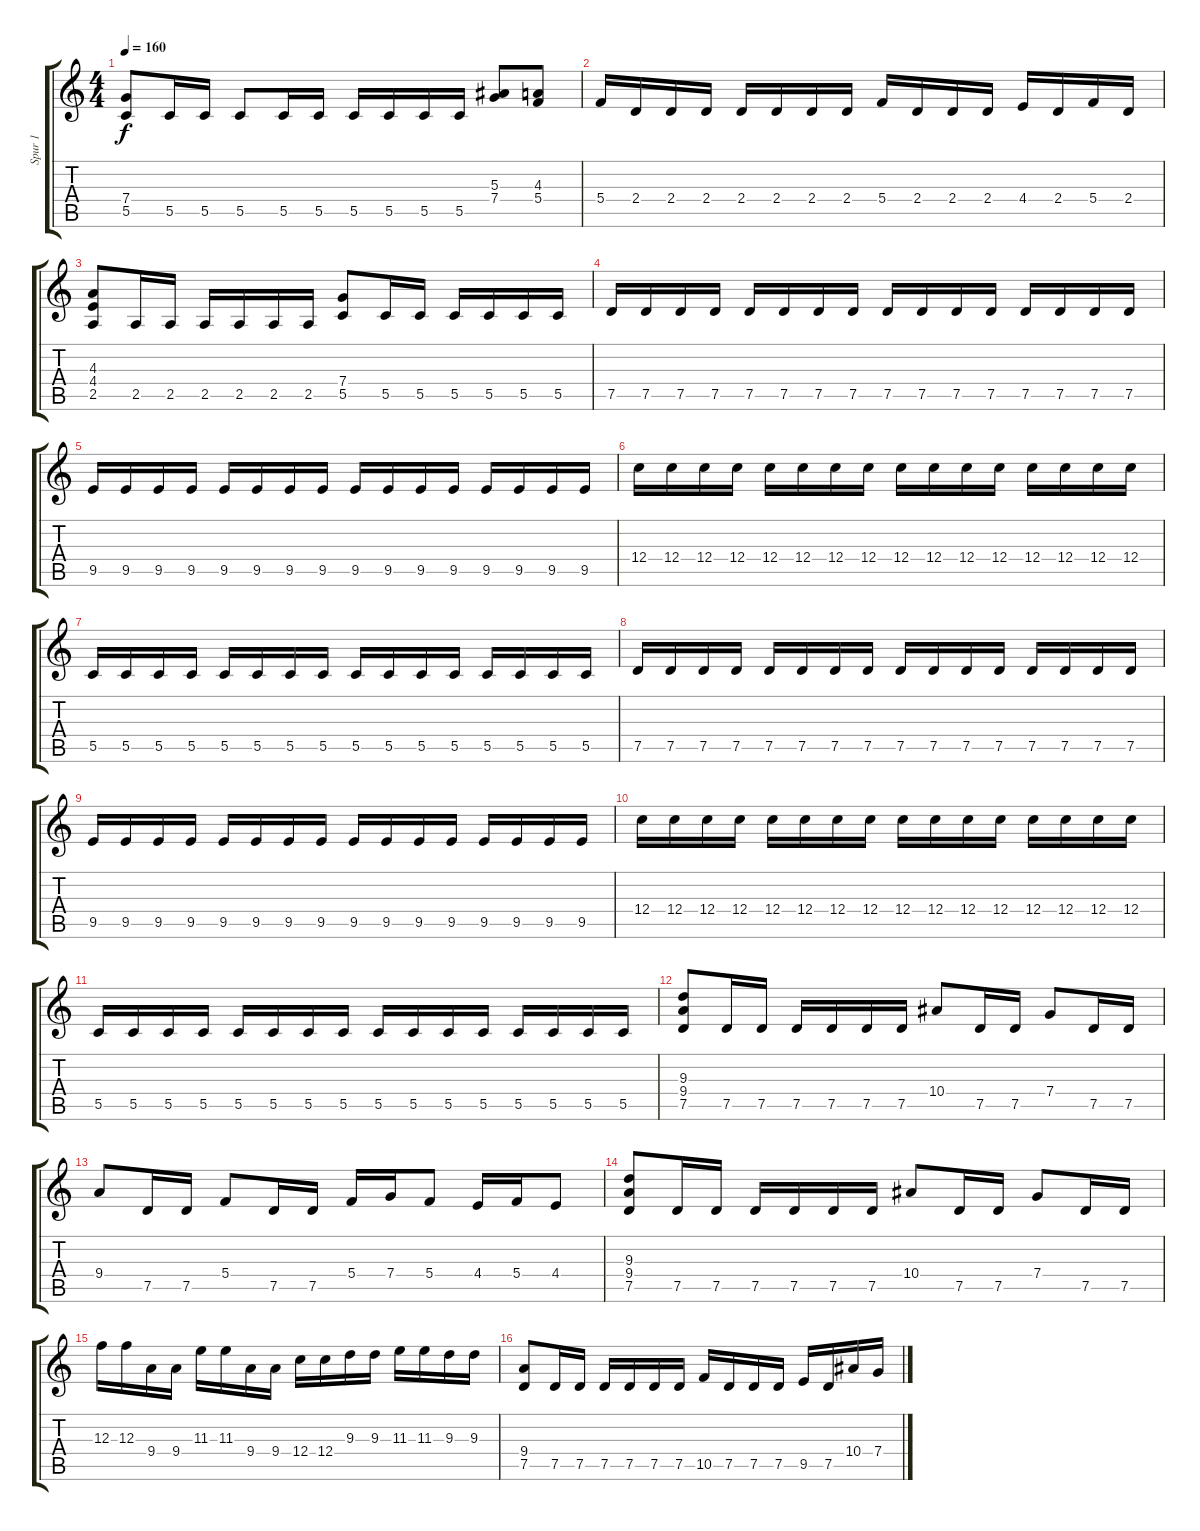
\track ("Spur 1" "Spur 1") {instrument distortionguitar}
\staff {score tabs}
\tuning (D4 A3 F3 C3 G2 D2) {hide}
\ts (4 4)
\tempo 160
\clef g2
\ks c
(7.4 5.5).8{dy f} 5.5.16 5.5.16 5.5.8 5.5.16 5.5.16 5.5.16 5.5.16 5.5.16 5.5.16 (5.3 7.4).8 (4.3 5.4).8 |
5.4.16 2.4.16 2.4.16 2.4.16 2.4.16 2.4.16 2.4.16 2.4.16 5.4.16 2.4.16 2.4.16 2.4.16 4.4.16 2.4.16 5.4.16 2.4.16 |
(4.3 4.4 2.5).8 2.5.16 2.5.16 2.5.16 2.5.16 2.5.16 2.5.16 (7.4 5.5).8 5.5.16 5.5.16 5.5.16 5.5.16 5.5.16 5.5.16 |
7.5.16 7.5.16 7.5.16 7.5.16 7.5.16 7.5.16 7.5.16 7.5.16 7.5.16 7.5.16 7.5.16 7.5.16 7.5.16 7.5.16 7.5.16 7.5.16 |
9.5.16 9.5.16 9.5.16 9.5.16 9.5.16 9.5.16 9.5.16 9.5.16 9.5.16 9.5.16 9.5.16 9.5.16 9.5.16 9.5.16 9.5.16 9.5.16 |
12.4.16 12.4.16 12.4.16 12.4.16 12.4.16 12.4.16 12.4.16 12.4.16 12.4.16 12.4.16 12.4.16 12.4.16 12.4.16 12.4.16 12.4.16 12.4.16 |
5.5.16 5.5.16 5.5.16 5.5.16 5.5.16 5.5.16 5.5.16 5.5.16 5.5.16 5.5.16 5.5.16 5.5.16 5.5.16 5.5.16 5.5.16 5.5.16 |
7.5.16 7.5.16 7.5.16 7.5.16 7.5.16 7.5.16 7.5.16 7.5.16 7.5.16 7.5.16 7.5.16 7.5.16 7.5.16 7.5.16 7.5.16 7.5.16 |
9.5.16 9.5.16 9.5.16 9.5.16 9.5.16 9.5.16 9.5.16 9.5.16 9.5.16 9.5.16 9.5.16 9.5.16 9.5.16 9.5.16 9.5.16 9.5.16 |
12.4.16 12.4.16 12.4.16 12.4.16 12.4.16 12.4.16 12.4.16 12.4.16 12.4.16 12.4.16 12.4.16 12.4.16 12.4.16 12.4.16 12.4.16 12.4.16 |
5.5.16 5.5.16 5.5.16 5.5.16 5.5.16 5.5.16 5.5.16 5.5.16 5.5.16 5.5.16 5.5.16 5.5.16 5.5.16 5.5.16 5.5.16 5.5.16 |
(9.3 9.4 7.5).8 7.5.16 7.5.16 7.5.16 7.5.16 7.5.16 7.5.16 10.4.8 7.5.16 7.5.16 7.4.8 7.5.16 7.5.16 |
9.4.8 7.5.16 7.5.16 5.4.8 7.5.16 7.5.16 5.4.16 7.4.16 5.4.8 4.4.16 5.4.16 4.4.8 |
(9.3 9.4 7.5).8 7.5.16 7.5.16 7.5.16 7.5.16 7.5.16 7.5.16 10.4.8 7.5.16 7.5.16 7.4.8 7.5.16 7.5.16 |
12.3.16 12.3.16 9.4.16 9.4.16 11.3.16 11.3.16 9.4.16 9.4.16 12.4.16 12.4.16 9.3.16 9.3.16 11.3.16 11.3.16 9.3.16 9.3.16 |
(9.4 7.5).8 7.5.16 7.5.16 7.5.16 7.5.16 7.5.16 7.5.16 10.5.16 7.5.16 7.5.16 7.5.16 9.5.16 7.5.16 10.4.16 7.4.16
